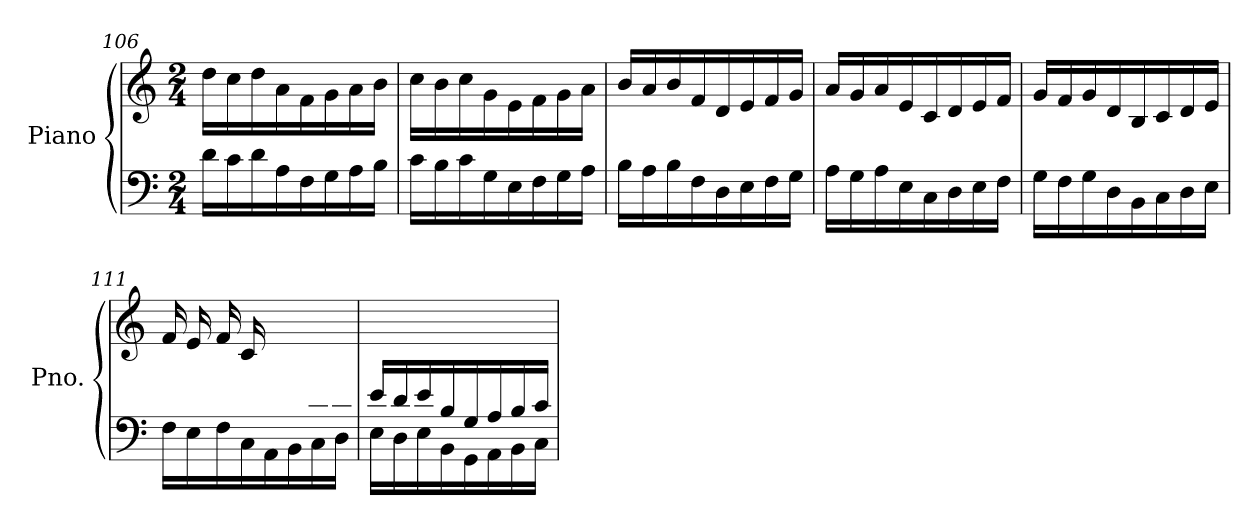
**kern	**kern
*part1	*part1
*staff2	*staff1
*I"Piano	*
*I'Pno.	*
!!LO:LB:g=z
*clefF4	*clefG2
*k[]	*k[]
*M2/4	*M2/4
=106	=106
16d\LL	16dd\LL
16c\	16cc\
16d\	16dd\
16A\	16a\
16F\	16f\
16G\	16g\
16A\	16a\
16B\JJ	16b\JJ
=107	=107
16c\LL	16cc\LL
16B\	16b\
16c\	16cc\
16G\	16g\
16E\	16e\
16F\	16f\
16G\	16g\
16A\JJ	16a\JJ
=108	=108
16B\LL	16b/LL
16A\	16a/
16B\	16b/
16F\	16f/
16D\	16d/
16E\	16e/
16F\	16f/
16G\JJ	16g/JJ
=109	=109
16A\LL	16a/LL
16G\	16g/
16A\	16a/
16E\	16e/
16C\	16c/
16D\	16d/
16E\	16e/
16F\JJ	16f/JJ
=110	=110
16G\LL	16g/LL
16F\	16f/
16G\	16g/
16D\	16d/
16BB\	16B/
16C\	16c/
16D\	16d/
16E\JJ	16e/JJ
=111	=111
*^	*
4ryy	16F\LL	16f/LL
.	16E\	16e/
.	16F\	16f/
.	16C\	16c/
16A/	16AA\	4ryy
16B/	16BB\	.
16c/	16C\	.
16d/JJ	16D\JJ	.
!!LO:LB:g=z
=112	=112	=112
16e/LL	16E\LL	2ryy
16d/	16D\	.
16e/	16E\	.
16B/	16BB\	.
16G/	16GG\	.
16A/	16AA\	.
16B/	16BB\	.
16c/JJ	16C\JJ	.
*v	*v	*
=	=
*-	*-
